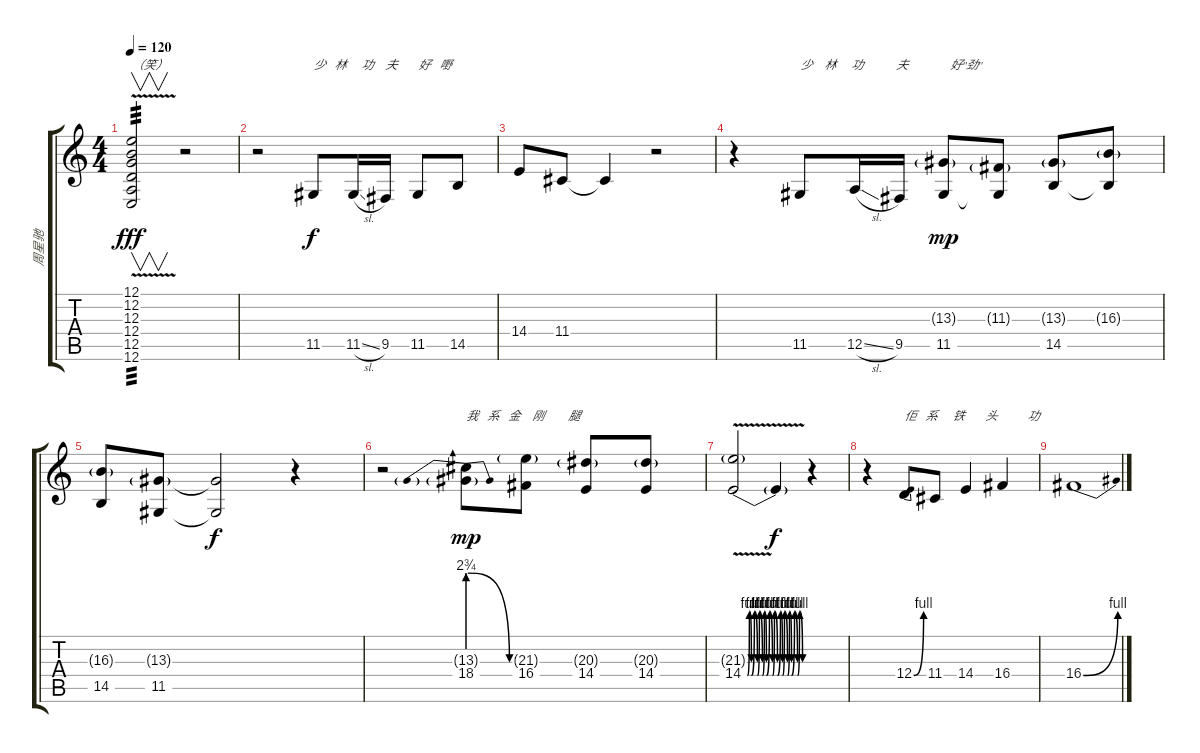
\track ("周星驰" "周星驰") {instrument piccolo}
\staff {score tabs}
\tuning (E4 B3 G3 D3 A2 E2) {hide}
\ts (4 4)
\tempo 120
\clef g2
\ks c
(12.1 12.2{v} 12.3 12.4 12.5 12.6).2{v txt "（笑）" tp 3 dy fff instrument breathnoise} r.2 |
r.2 11.5.8{txt "少   林     功    夫       好   嘢" dy f instrument piccolo} 11.5{sl}.16 9.5.16 11.5.8 14.5.8 |
14.4.8 11.4.8 11.4{t}.4 r.2 |
r.4 11.5.8{txt "少    林     功           夫              好\"劲\""} 12.5{sl}.16 9.5.16 (13.3{g} 11.5).8{dy mp} (11.3{g} 11.5{t}).8 (13.3{g} 14.5).8 (16.3{g} 14.5{t}).8 |
(16.3{g} 14.5).8 (13.3{g} 11.5).8 (13.3{t} 11.5{t}).2{dy f} r.4 |
r.2 (13.3{g} 18.4{be (prebendrelease 0 11 60 0)}).8{txt "我   系   金    刚        腿" dy mp} (21.3{g} 16.4).8 (20.3{g} 14.4).8 (20.3{g} 14.4).8 |
(21.3{g} 14.4{be (custom 0 0 2 4 4 0 7 4 10 0 12 4 15 0 17 4 19 0 22 4 25 0 27 4 30 0 33 4 35 0 37 4 40 0 42 4 44 0 47 4 50 0 52 4 55 0 60 0) v}).2 14.4{t}.4{dy f} r.4 |
r.4 12.4{be (bend 0 0 60 4)}.8{txt "佢   系     铁       头          功"} 11.4.8 14.4.4 16.4.4 |
16.4{be (bend 0 0 60 4)}.1
